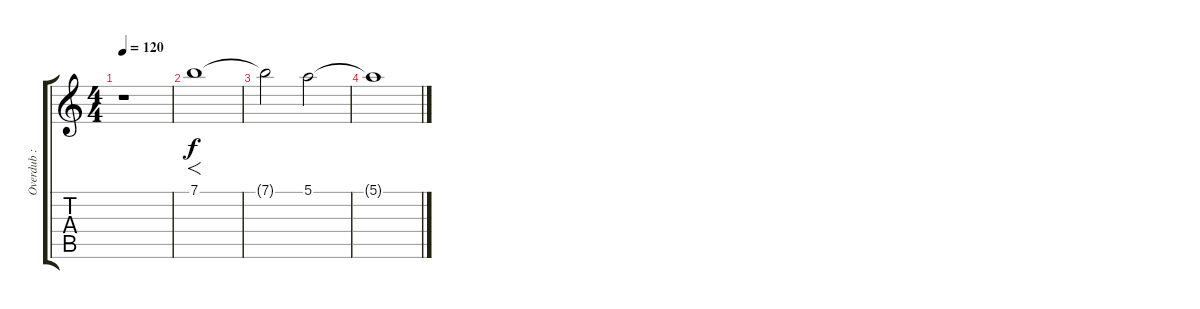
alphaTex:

\track ("Overdub : Piano" "Overdub : ") {instrument rockorgan}
\staff {score tabs}
\tuning (E5 B4 G4 D4 A3 E3) {hide}
\ts (4 4)
\tempo 120
\clef g2
\ks c
r.1{dy f} |
7.1.1{f} |
7.1{t}.2 5.1.2 |
5.1{t}.1
